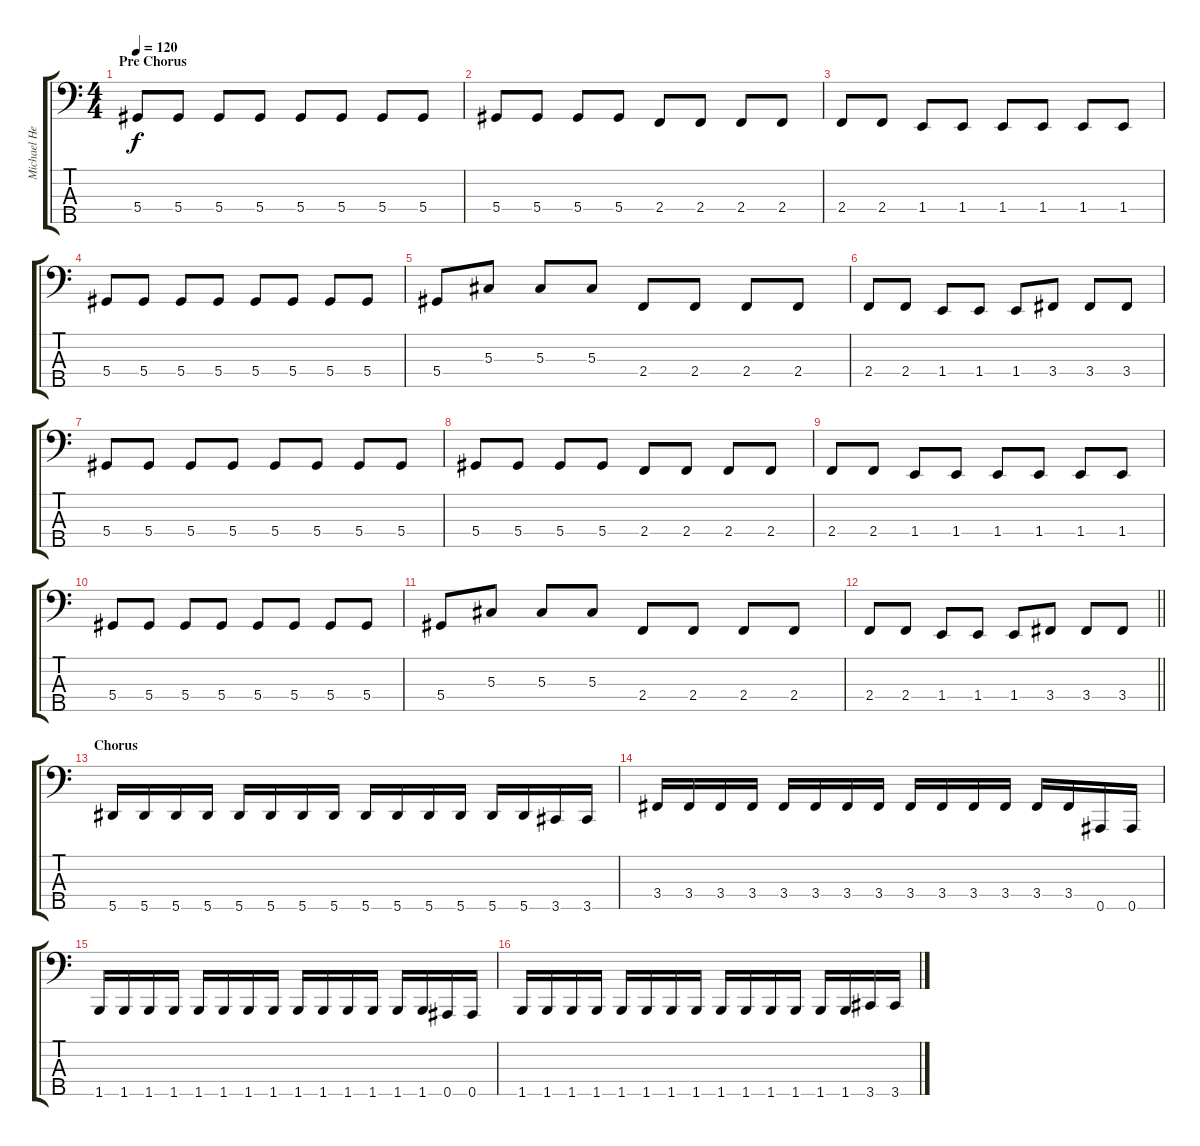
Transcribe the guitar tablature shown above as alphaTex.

\track ("Michael Hedlund" "Michael He") {instrument electricbassfinger}
\staff {score tabs}
\tuning (Gb2 Db2 Ab1 Eb1 Bb0) {hide}
\ts (4 4)
\section ("" "Pre Chorus")
\tempo 120
\clef f4
\ks c
5.4.8{dy f} 5.4.8 5.4.8 5.4.8 5.4.8 5.4.8 5.4.8 5.4.8 |
5.4.8 5.4.8 5.4.8 5.4.8 2.4.8 2.4.8 2.4.8 2.4.8 |
2.4.8 2.4.8 1.4.8 1.4.8 1.4.8 1.4.8 1.4.8 1.4.8 |
5.4.8 5.4.8 5.4.8 5.4.8 5.4.8 5.4.8 5.4.8 5.4.8 |
5.4.8 5.3.8 5.3.8 5.3.8 2.4.8 2.4.8 2.4.8 2.4.8 |
2.4.8 2.4.8 1.4.8 1.4.8 1.4.8 3.4.8 3.4.8 3.4.8 |
5.4.8 5.4.8 5.4.8 5.4.8 5.4.8 5.4.8 5.4.8 5.4.8 |
5.4.8 5.4.8 5.4.8 5.4.8 2.4.8 2.4.8 2.4.8 2.4.8 |
2.4.8 2.4.8 1.4.8 1.4.8 1.4.8 1.4.8 1.4.8 1.4.8 |
5.4.8 5.4.8 5.4.8 5.4.8 5.4.8 5.4.8 5.4.8 5.4.8 |
5.4.8 5.3.8 5.3.8 5.3.8 2.4.8 2.4.8 2.4.8 2.4.8 |
\barLineRight lightlight
2.4.8 2.4.8 1.4.8 1.4.8 1.4.8 3.4.8 3.4.8 3.4.8 |
\section ("" "Chorus")
5.5.16 5.5.16 5.5.16 5.5.16 5.5.16 5.5.16 5.5.16 5.5.16 5.5.16 5.5.16 5.5.16 5.5.16 5.5.16 5.5.16 3.5.16 3.5.16 |
3.4.16 3.4.16 3.4.16 3.4.16 3.4.16 3.4.16 3.4.16 3.4.16 3.4.16 3.4.16 3.4.16 3.4.16 3.4.16 3.4.16 0.5.16 0.5.16 |
1.5.16 1.5.16 1.5.16 1.5.16 1.5.16 1.5.16 1.5.16 1.5.16 1.5.16 1.5.16 1.5.16 1.5.16 1.5.16 1.5.16 0.5.16 0.5.16 |
1.5.16 1.5.16 1.5.16 1.5.16 1.5.16 1.5.16 1.5.16 1.5.16 1.5.16 1.5.16 1.5.16 1.5.16 1.5.16 1.5.16 3.5.16 3.5.16
